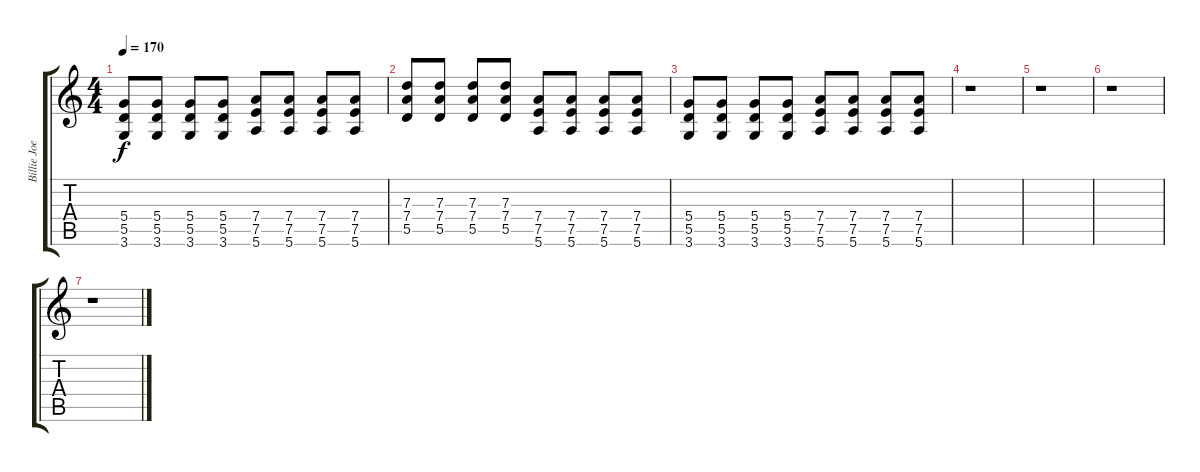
\track ("Billie Joe" "Billie Joe") {instrument overdrivenguitar}
\staff {score tabs}
\tuning (E4 B3 G3 D3 A2 E2) {hide}
\ts (4 4)
\tempo 170
\clef g2
\ks c
(5.4 5.5 3.6).8{dy f} (5.4 5.5 3.6).8 (5.4 5.5 3.6).8 (5.4 5.5 3.6).8 (7.4 7.5 5.6).8 (7.4 7.5 5.6).8 (7.4 7.5 5.6).8 (7.4 7.5 5.6).8 |
(7.3 7.4 5.5).8 (7.3 7.4 5.5).8 (7.3 7.4 5.5).8 (7.3 7.4 5.5).8 (7.4 7.5 5.6).8 (7.4 7.5 5.6).8 (7.4 7.5 5.6).8 (7.4 7.5 5.6).8 |
(5.4 5.5 3.6).8 (5.4 5.5 3.6).8 (5.4 5.5 3.6).8 (5.4 5.5 3.6).8 (7.4 7.5 5.6).8 (7.4 7.5 5.6).8 (7.4 7.5 5.6).8 (7.4 7.5 5.6).8 |
r.1 |
r.1 |
r.1 |
r.1
